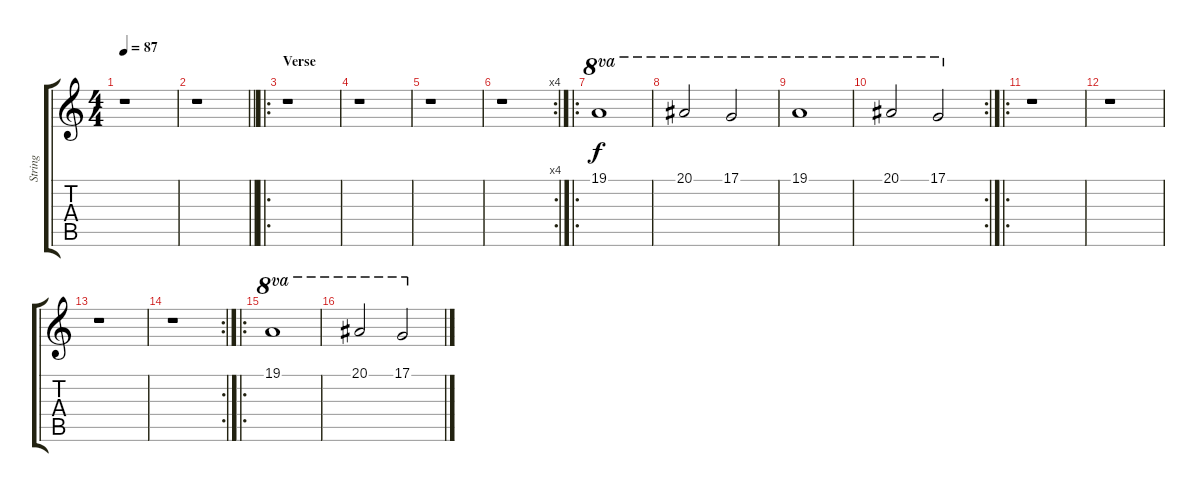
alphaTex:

\track ("String" "String") {instrument tremolostrings}
\staff {score tabs}
\tuning (D4 A3 F3 C3 G2 C2) {hide}
\ts (4 4)
\tempo 87
\clef g2
\ks c
r.1{dy f instrument tremolostrings} |
\barLineRight lightlight
r.1 |
\ro
\section ("" "Verse")
r.1 |
r.1 |
r.1 |
\rc 4
r.1 |
\ro
19.1.1{ot 8va} |
20.1.2{ot 8va} 17.1.2{ot 8va} |
19.1.1{ot 8va} |
\rc 2
20.1.2{ot 8va} 17.1.2{ot 8va} |
\ro
r.1 |
r.1 |
r.1 |
\rc 2
r.1 |
\ro
19.1.1{ot 8va} |
20.1.2{ot 8va} 17.1.2{ot 8va}
